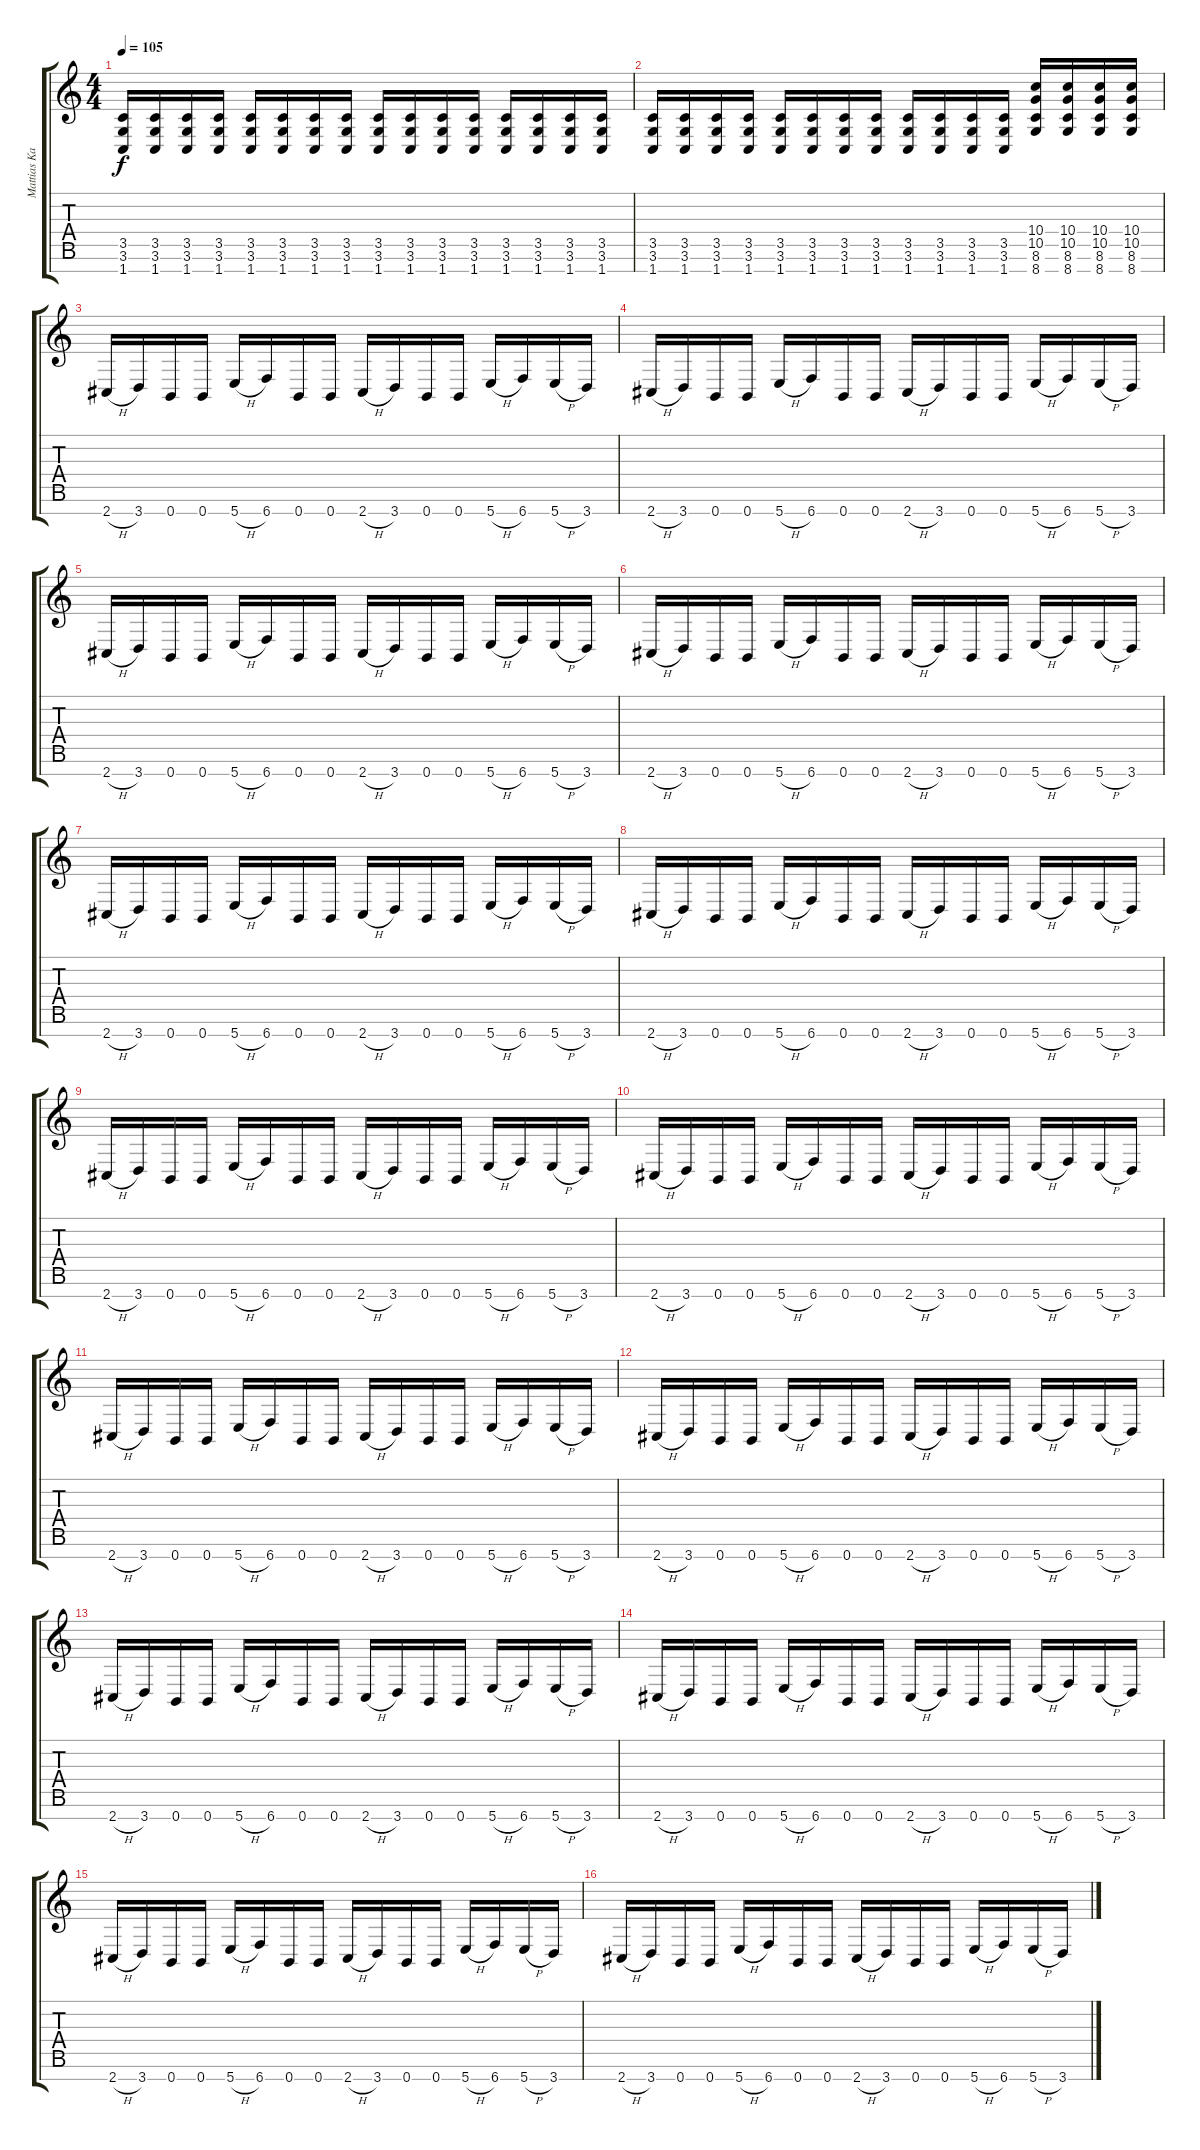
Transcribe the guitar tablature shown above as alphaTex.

\track ("Mattias Kamijo" "Mattias Ka") {instrument distortionguitar}
\staff {score tabs}
\tuning (E4 B3 G3 D3 A2 E2 B1) {hide}
\ts (4 4)
\tempo 105
\clef g2
\ks c
(3.5 3.6 1.7).16{dy f instrument distortionguitar} (3.5 3.6 1.7).16 (3.5 3.6 1.7).16 (3.5 3.6 1.7).16 (3.5 3.6 1.7).16 (3.5 3.6 1.7).16 (3.5 3.6 1.7).16 (3.5 3.6 1.7).16 (3.5 3.6 1.7).16 (3.5 3.6 1.7).16 (3.5 3.6 1.7).16 (3.5 3.6 1.7).16 (3.5 3.6 1.7).16 (3.5 3.6 1.7).16 (3.5 3.6 1.7).16 (3.5 3.6 1.7).16 |
(3.5 3.6 1.7).16 (3.5 3.6 1.7).16 (3.5 3.6 1.7).16 (3.5 3.6 1.7).16 (3.5 3.6 1.7).16 (3.5 3.6 1.7).16 (3.5 3.6 1.7).16 (3.5 3.6 1.7).16 (3.5 3.6 1.7).16 (3.5 3.6 1.7).16 (3.5 3.6 1.7).16 (3.5 3.6 1.7).16 (10.4 10.5 8.6 8.7).16 (10.4 10.5 8.6 8.7).16 (10.4 10.5 8.6 8.7).16 (10.4 10.5 8.6 8.7).16 |
2.7{h}.16 3.7.16 0.7.16 0.7.16 5.7{h}.16 6.7.16 0.7.16 0.7.16 2.7{h}.16 3.7.16 0.7.16 0.7.16 5.7{h}.16 6.7.16 5.7{h}.16 3.7.16 |
2.7{h}.16 3.7.16 0.7.16 0.7.16 5.7{h}.16 6.7.16 0.7.16 0.7.16 2.7{h}.16 3.7.16 0.7.16 0.7.16 5.7{h}.16 6.7.16 5.7{h}.16 3.7.16 |
2.7{h}.16 3.7.16 0.7.16 0.7.16 5.7{h}.16 6.7.16 0.7.16 0.7.16 2.7{h}.16 3.7.16 0.7.16 0.7.16 5.7{h}.16 6.7.16 5.7{h}.16 3.7.16 |
2.7{h}.16 3.7.16 0.7.16 0.7.16 5.7{h}.16 6.7.16 0.7.16 0.7.16 2.7{h}.16 3.7.16 0.7.16 0.7.16 5.7{h}.16 6.7.16 5.7{h}.16 3.7.16 |
2.7{h}.16 3.7.16 0.7.16 0.7.16 5.7{h}.16 6.7.16 0.7.16 0.7.16 2.7{h}.16 3.7.16 0.7.16 0.7.16 5.7{h}.16 6.7.16 5.7{h}.16 3.7.16 |
2.7{h}.16 3.7.16 0.7.16 0.7.16 5.7{h}.16 6.7.16 0.7.16 0.7.16 2.7{h}.16 3.7.16 0.7.16 0.7.16 5.7{h}.16 6.7.16 5.7{h}.16 3.7.16 |
2.7{h}.16 3.7.16 0.7.16 0.7.16 5.7{h}.16 6.7.16 0.7.16 0.7.16 2.7{h}.16 3.7.16 0.7.16 0.7.16 5.7{h}.16 6.7.16 5.7{h}.16 3.7.16 |
2.7{h}.16 3.7.16 0.7.16 0.7.16 5.7{h}.16 6.7.16 0.7.16 0.7.16 2.7{h}.16 3.7.16 0.7.16 0.7.16 5.7{h}.16 6.7.16 5.7{h}.16 3.7.16 |
2.7{h}.16 3.7.16 0.7.16 0.7.16 5.7{h}.16 6.7.16 0.7.16 0.7.16 2.7{h}.16 3.7.16 0.7.16 0.7.16 5.7{h}.16 6.7.16 5.7{h}.16 3.7.16 |
2.7{h}.16 3.7.16 0.7.16 0.7.16 5.7{h}.16 6.7.16 0.7.16 0.7.16 2.7{h}.16 3.7.16 0.7.16 0.7.16 5.7{h}.16 6.7.16 5.7{h}.16 3.7.16 |
2.7{h}.16 3.7.16 0.7.16 0.7.16 5.7{h}.16 6.7.16 0.7.16 0.7.16 2.7{h}.16 3.7.16 0.7.16 0.7.16 5.7{h}.16 6.7.16 5.7{h}.16 3.7.16 |
2.7{h}.16 3.7.16 0.7.16 0.7.16 5.7{h}.16 6.7.16 0.7.16 0.7.16 2.7{h}.16 3.7.16 0.7.16 0.7.16 5.7{h}.16 6.7.16 5.7{h}.16 3.7.16 |
2.7{h}.16 3.7.16 0.7.16 0.7.16 5.7{h}.16 6.7.16 0.7.16 0.7.16 2.7{h}.16 3.7.16 0.7.16 0.7.16 5.7{h}.16 6.7.16 5.7{h}.16 3.7.16 |
2.7{h}.16 3.7.16 0.7.16 0.7.16 5.7{h}.16 6.7.16 0.7.16 0.7.16 2.7{h}.16 3.7.16 0.7.16 0.7.16 5.7{h}.16 6.7.16 5.7{h}.16 3.7.16
